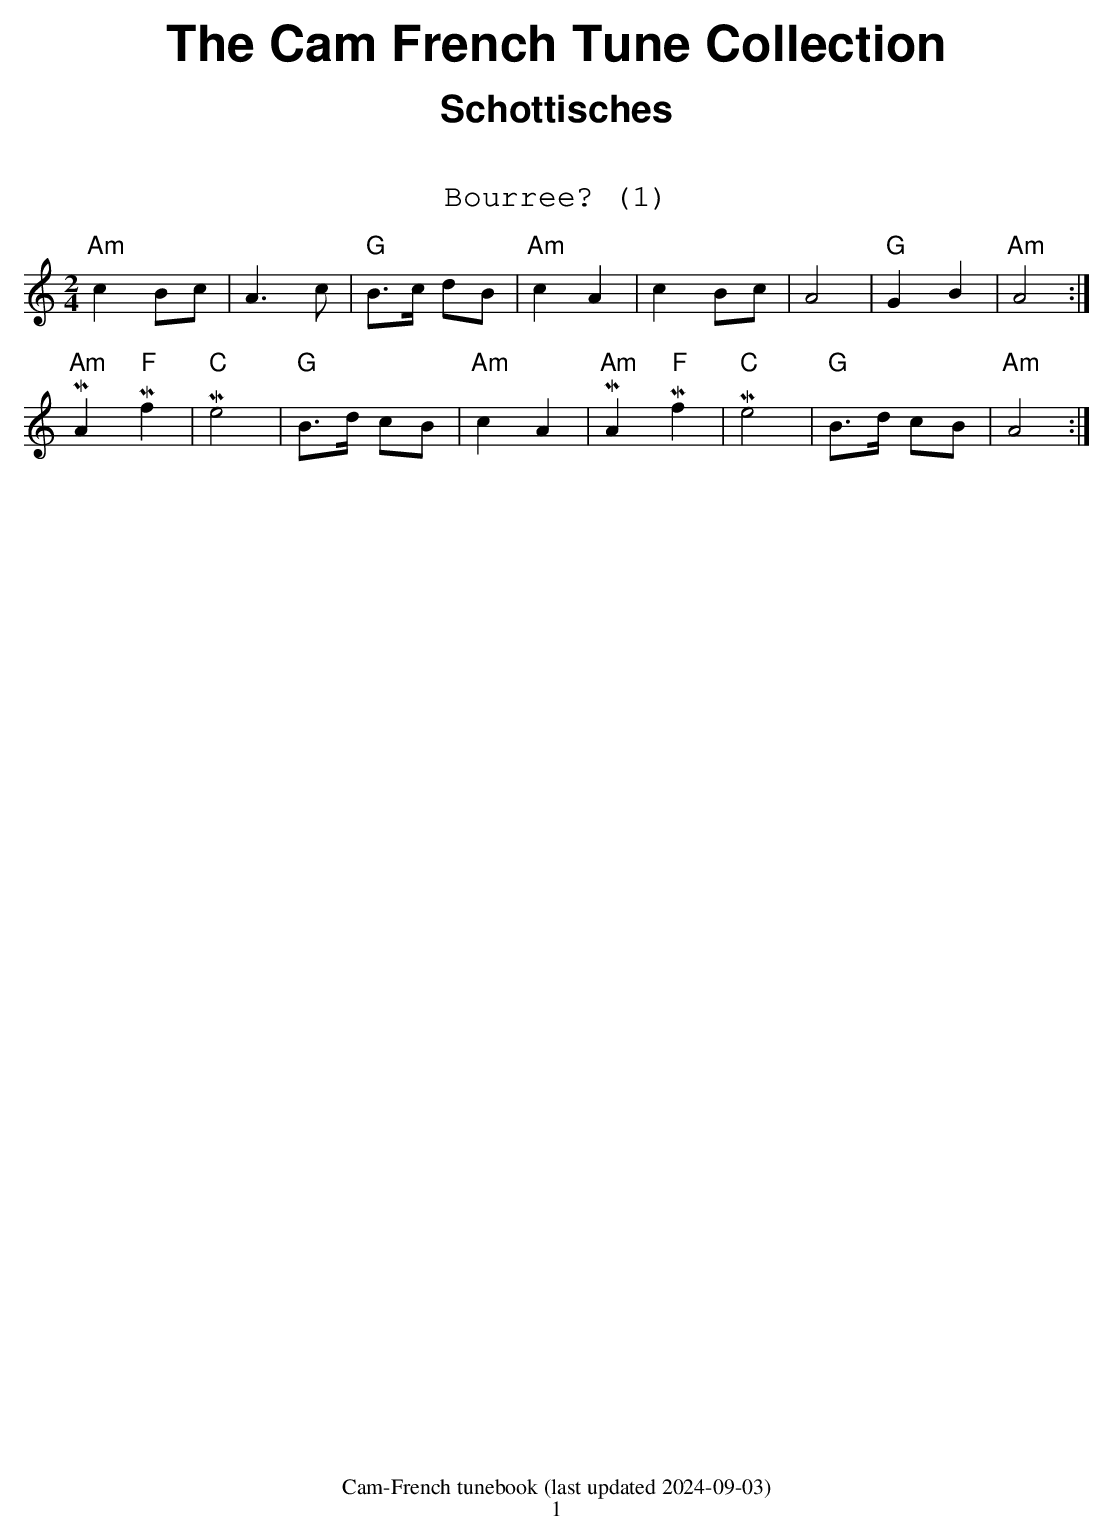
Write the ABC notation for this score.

X:1
T:Bourree? (1)
M:2/4
L:1/8
Q:1/4=140
K:Am
"Am"c2 Bc|A3 c|"G"B>c dB|"Am"c2 A2|\
c2 Bc|A4|"G"G2 B2|"Am"A4:|
"Am"MA2 "F"Mf2|"C"Me4|"G"B>d cB|"Am"c2 A2|\
"Am"MA2 "F"Mf2|"C"Me4|"G"B>d cB|"Am"A4:|
